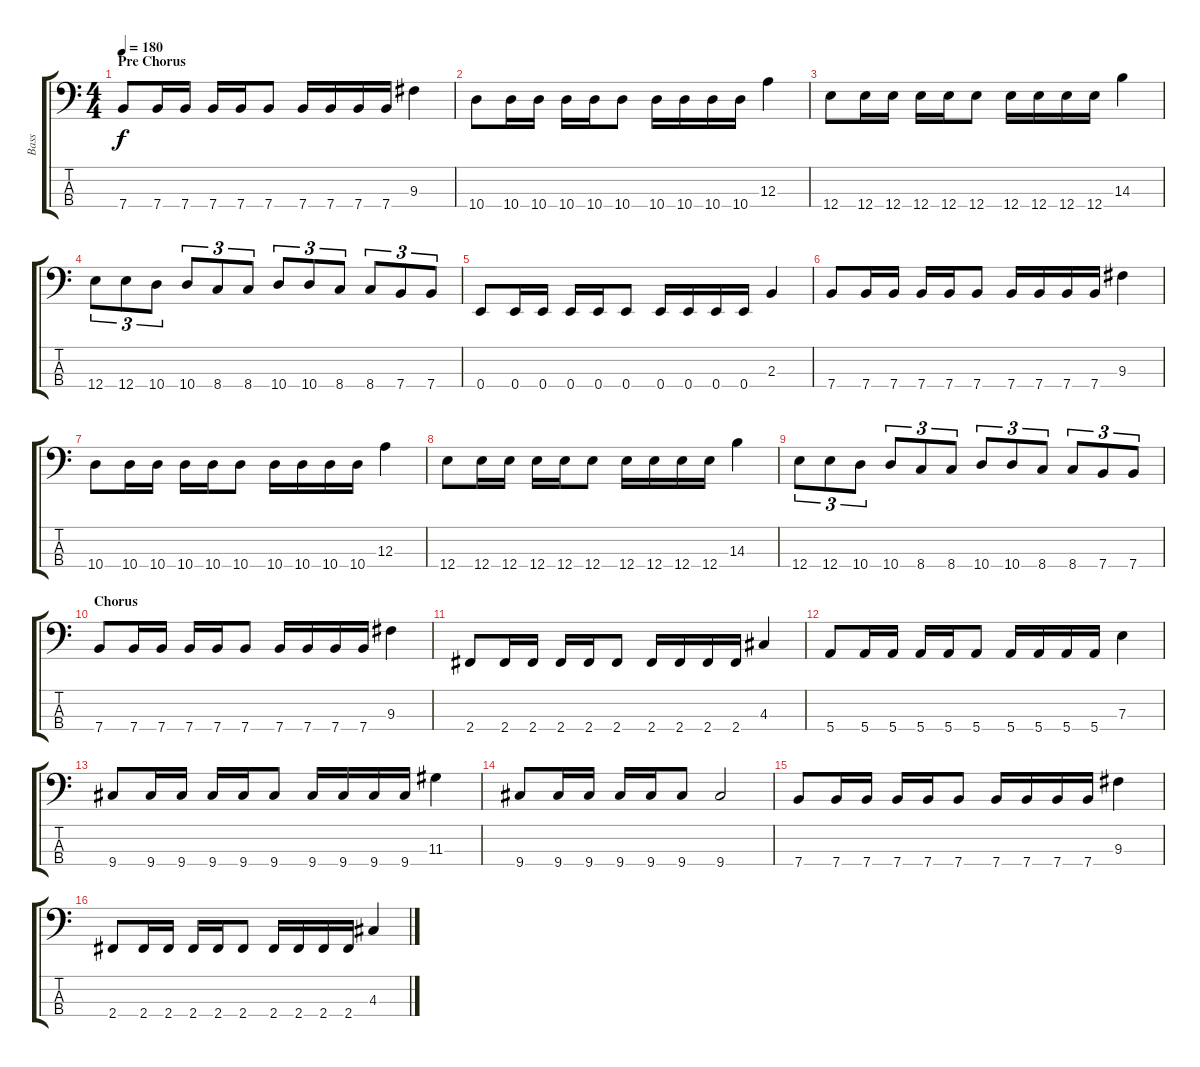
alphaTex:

\track ("Bass" "Bass") {instrument electricbassfinger}
\staff {score tabs}
\tuning (G2 D2 A1 E1) {hide}
\ts (4 4)
\section ("" "Pre Chorus")
\tempo 180
\clef f4
\ks c
7.4.8{dy f} 7.4.16 7.4.16 7.4.16 7.4.16 7.4.8 7.4.16 7.4.16 7.4.16 7.4.16 9.3.4 |
10.4.8 10.4.16 10.4.16 10.4.16 10.4.16 10.4.8 10.4.16 10.4.16 10.4.16 10.4.16 12.3.4 |
12.4.8 12.4.16 12.4.16 12.4.16 12.4.16 12.4.8 12.4.16 12.4.16 12.4.16 12.4.16 14.3.4 |
12.4.8{tu (3 2)} 12.4.8{tu (3 2)} 10.4.8{tu (3 2)} 10.4.8{tu (3 2)} 8.4.8{tu (3 2)} 8.4.8{tu (3 2)} 10.4.8{tu (3 2)} 10.4.8{tu (3 2)} 8.4.8{tu (3 2)} 8.4.8{tu (3 2)} 7.4.8{tu (3 2)} 7.4.8{tu (3 2)} |
0.4.8 0.4.16 0.4.16 0.4.16 0.4.16 0.4.8 0.4.16 0.4.16 0.4.16 0.4.16 2.3.4 |
7.4.8 7.4.16 7.4.16 7.4.16 7.4.16 7.4.8 7.4.16 7.4.16 7.4.16 7.4.16 9.3.4 |
10.4.8 10.4.16 10.4.16 10.4.16 10.4.16 10.4.8 10.4.16 10.4.16 10.4.16 10.4.16 12.3.4 |
12.4.8 12.4.16 12.4.16 12.4.16 12.4.16 12.4.8 12.4.16 12.4.16 12.4.16 12.4.16 14.3.4 |
12.4.8{tu (3 2)} 12.4.8{tu (3 2)} 10.4.8{tu (3 2)} 10.4.8{tu (3 2)} 8.4.8{tu (3 2)} 8.4.8{tu (3 2)} 10.4.8{tu (3 2)} 10.4.8{tu (3 2)} 8.4.8{tu (3 2)} 8.4.8{tu (3 2)} 7.4.8{tu (3 2)} 7.4.8{tu (3 2)} |
\section ("" "Chorus")
7.4.8 7.4.16 7.4.16 7.4.16 7.4.16 7.4.8 7.4.16 7.4.16 7.4.16 7.4.16 9.3.4 |
2.4.8 2.4.16 2.4.16 2.4.16 2.4.16 2.4.8 2.4.16 2.4.16 2.4.16 2.4.16 4.3.4 |
5.4.8 5.4.16 5.4.16 5.4.16 5.4.16 5.4.8 5.4.16 5.4.16 5.4.16 5.4.16 7.3.4 |
9.4.8 9.4.16 9.4.16 9.4.16 9.4.16 9.4.8 9.4.16 9.4.16 9.4.16 9.4.16 11.3.4 |
9.4.8 9.4.16 9.4.16 9.4.16 9.4.16 9.4.8 9.4.2 |
7.4.8 7.4.16 7.4.16 7.4.16 7.4.16 7.4.8 7.4.16 7.4.16 7.4.16 7.4.16 9.3.4 |
2.4.8 2.4.16 2.4.16 2.4.16 2.4.16 2.4.8 2.4.16 2.4.16 2.4.16 2.4.16 4.3.4
